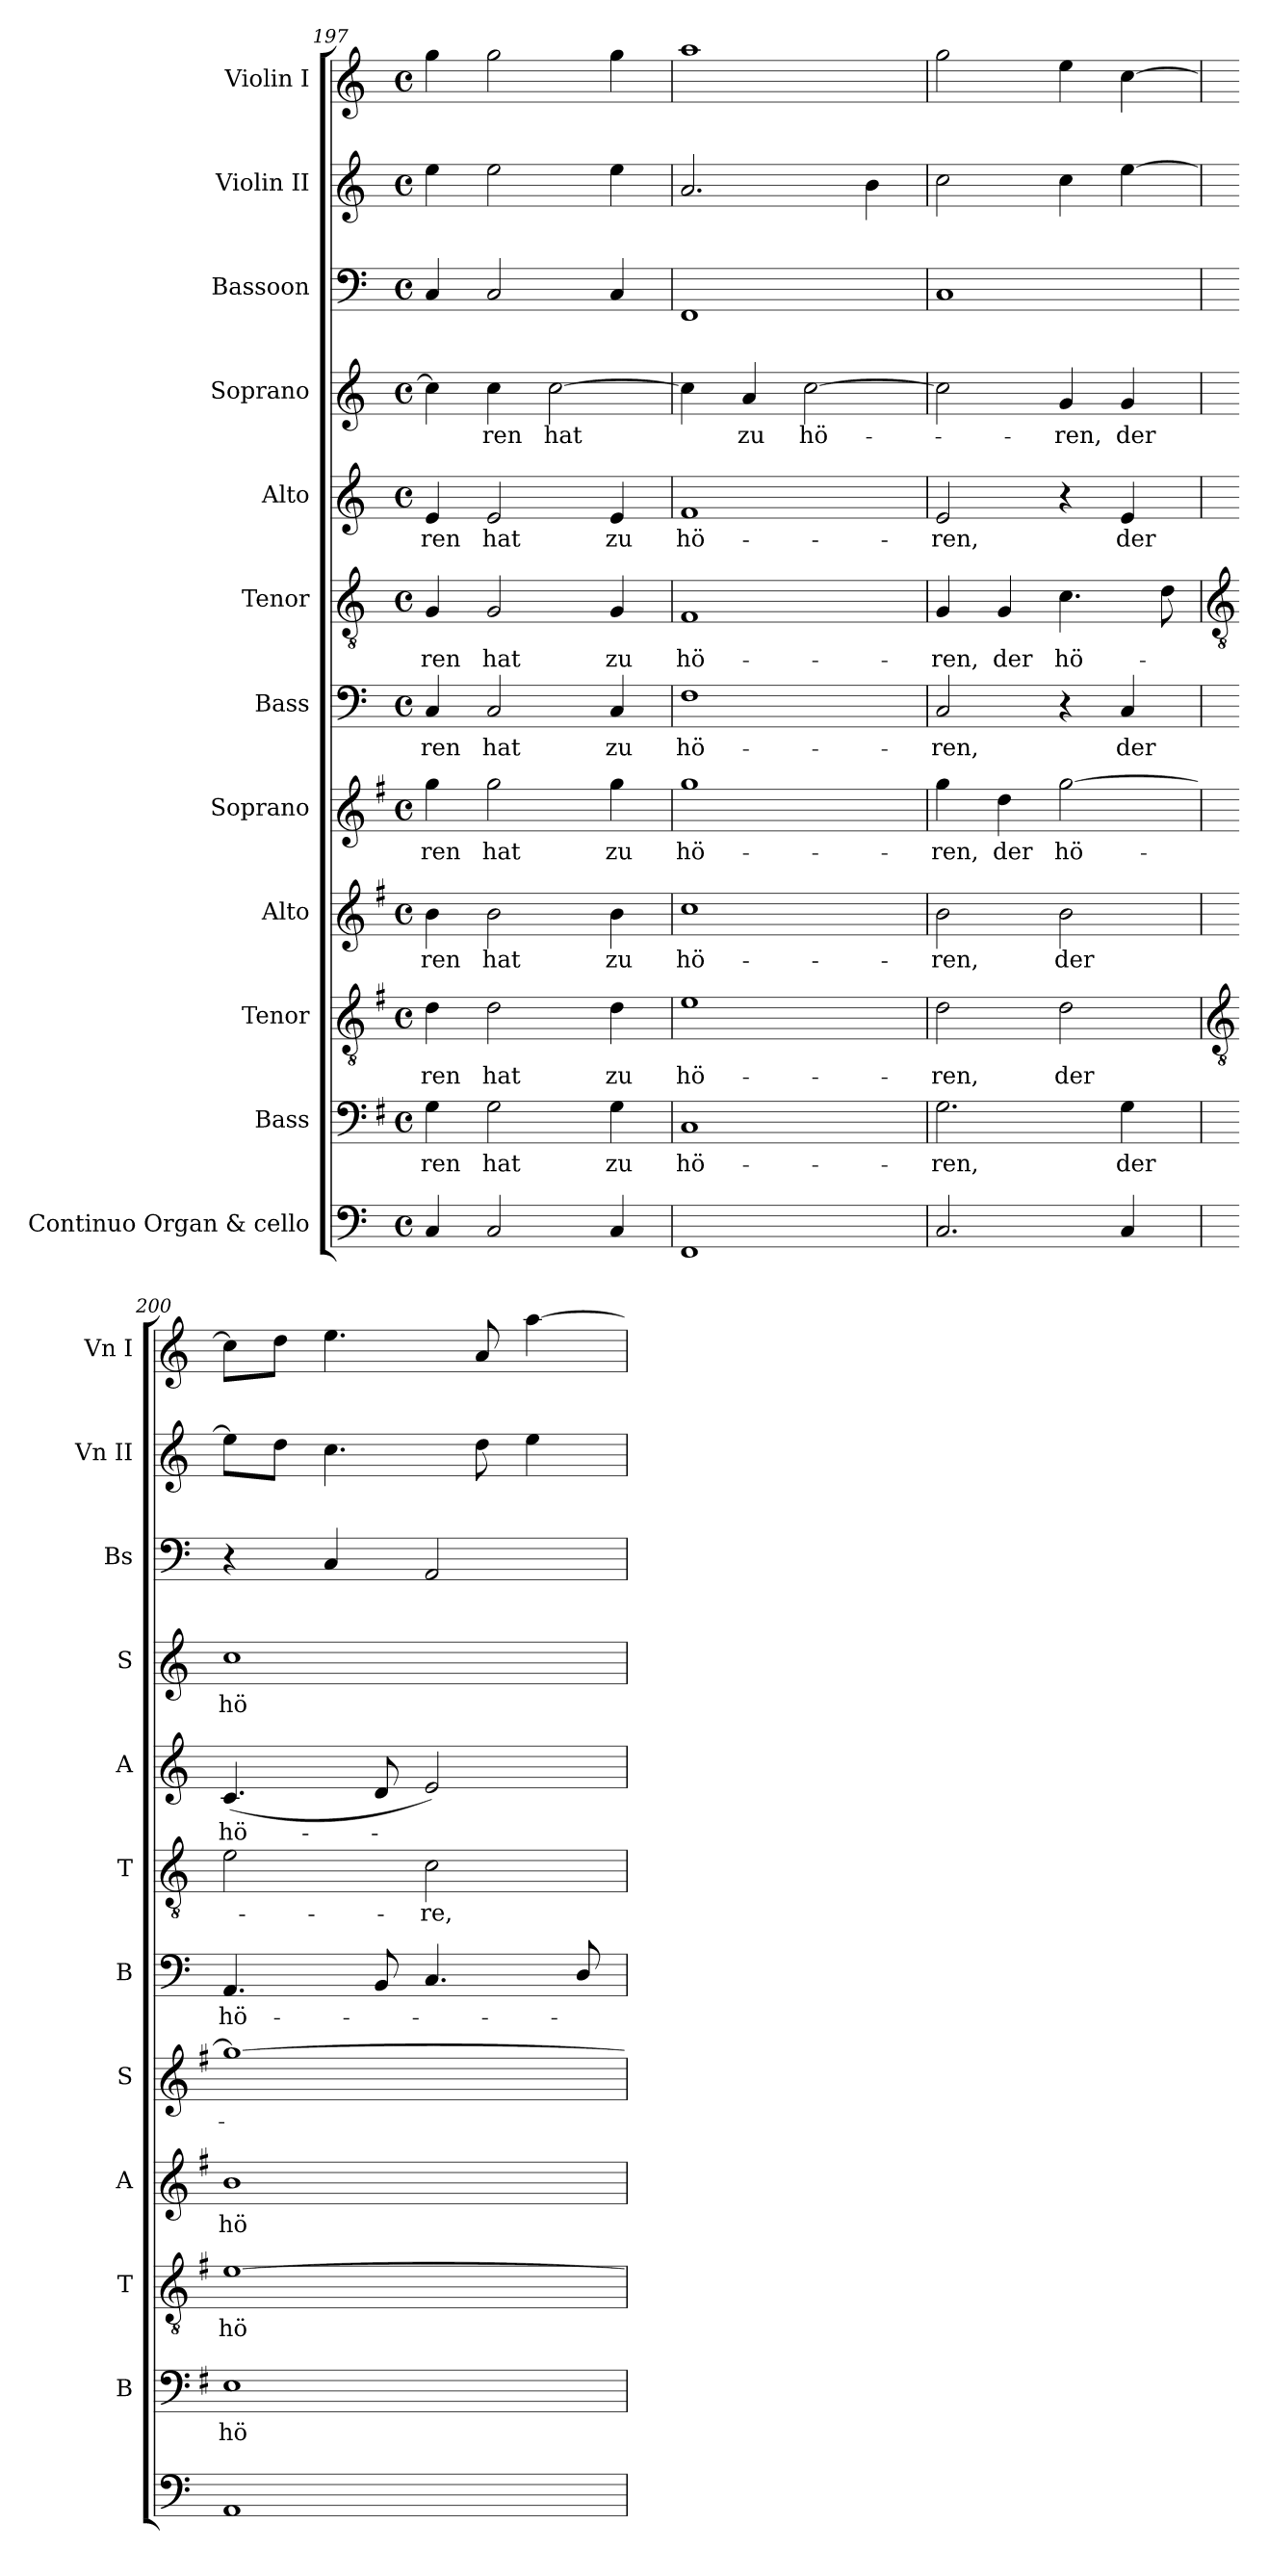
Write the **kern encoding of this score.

**kern	**kern	**text	**kern	**text	**kern	**text	**kern	**text	**kern	**text	**kern	**text	**kern	**text	**kern	**text	**kern	**kern	**kern
*part12	*part11	*part11	*part10	*part10	*part9	*part9	*part8	*part8	*part7	*part7	*part6	*part6	*part5	*part5	*part4	*part4	*part3	*part2	*part1
*staff12	*staff11	*staff11	*staff10	*staff10	*staff9	*staff9	*staff8	*staff8	*staff7	*staff7	*staff6	*staff6	*staff5	*staff5	*staff4	*staff4	*staff3	*staff2	*staff1
*I"Continuo Organ & cello	*I"Bass	*	*I"Tenor	*	*I"Alto	*	*I"Soprano	*	*I"Bass	*	*I"Tenor	*	*I"Alto	*	*I"Soprano	*	*I"Bassoon	*I"Violin II	*I"Violin I
*	*I'B	*	*I'T	*	*I'A	*	*I'S	*	*I'B	*	*I'T	*	*I'A	*	*I'S	*	*I'Bs	*I'Vn II	*I'Vn I
*clefF4	*clefF4	*	*clefGv2	*	*clefG2	*	*clefG2	*	*clefF4	*	*clefGv2	*	*clefG2	*	*clefG2	*	*clefF4	*clefG2	*clefG2
*	*ITrd4c7	*	*ITrd4c7	*	*ITrd4c7	*	*ITrd4c7	*	*	*	*	*	*	*	*	*	*	*	*
*k[]	*k[]	*	*k[]	*	*k[]	*	*k[]	*	*k[]	*	*k[]	*	*k[]	*	*k[]	*	*k[]	*k[]	*k[]
*C:	*C:	*	*C:	*	*C:	*	*C:	*	*C:	*	*C:	*	*C:	*	*C:	*	*C:	*C:	*C:
*M4/4	*M4/4	*	*M4/4	*	*M4/4	*	*M4/4	*	*M4/4	*	*M4/4	*	*M4/4	*	*M4/4	*	*M4/4	*M4/4	*M4/4
*met(c)	*met(c)	*	*met(c)	*	*met(c)	*	*met(c)	*	*met(c)	*	*met(c)	*	*met(c)	*	*met(c)	*	*met(c)	*met(c)	*met(c)
=197	=197	=197	=197	=197	=197	=197	=197	=197	=197	=197	=197	=197	=197	=197	=197	=197	=197	=197	=197
!	!	!LO:LY:b	!	!LO:LY:b	!	!LO:LY:b	!	!LO:LY:b	!	!LO:LY:b	!	!LO:LY:b	!	!LO:LY:b	!	!	!	!	!
4C	4C	-ren	4G	-ren	4e	-ren	4cc	-ren	4C	-ren	4G	-ren	4e	-ren	4cc]	.	4C	4ee	4gg
!	!	!LO:LY:b	!	!LO:LY:b	!	!LO:LY:b	!	!LO:LY:b	!	!LO:LY:b	!	!LO:LY:b	!	!LO:LY:b	!	!LO:LY:b	!	!	!
2C	2C	hat	2G	hat	2e	hat	2cc	hat	2C	hat	2G	hat	2e	hat	4cc	ren	2C	2ee	2gg
!	!	!	!	!	!	!	!	!	!	!	!	!	!	!	!	!LO:LY:b	!	!	!
.	.	.	.	.	.	.	.	.	.	.	.	.	.	.	[2cc	hat	.	.	.
!	!	!LO:LY:b	!	!LO:LY:b	!	!LO:LY:b	!	!LO:LY:b	!	!LO:LY:b	!	!LO:LY:b	!	!LO:LY:b	!	!	!	!	!
4C	4C	zu	4G	zu	4e	zu	4cc	zu	4C	zu	4G	zu	4e	zu	.	.	4C	4ee	4gg
=198	=198	=198	=198	=198	=198	=198	=198	=198	=198	=198	=198	=198	=198	=198	=198	=198	=198	=198	=198
!	!	!LO:LY:b	!	!LO:LY:b	!	!LO:LY:b	!	!LO:LY:b	!	!LO:LY:b	!	!LO:LY:b	!	!LO:LY:b	!	!	!	!	!
1FF	1FF	hö-	1A	hö-	1f	hö-	1cc	hö-	1F	hö-	1F	hö-	1f	hö-	4cc]	.	1FF	2.a	1aa
!	!	!	!	!	!	!	!	!	!	!	!	!	!	!	!	!LO:LY:b	!	!	!
.	.	.	.	.	.	.	.	.	.	.	.	.	.	.	4a	zu	.	.	.
!	!	!	!	!	!	!	!	!	!	!	!	!	!	!	!	!LO:LY:b	!	!	!
.	.	.	.	.	.	.	.	.	.	.	.	.	.	.	[2cc	hö-	.	.	.
.	.	.	.	.	.	.	.	.	.	.	.	.	.	.	.	.	.	4b	.
=199	=199	=199	=199	=199	=199	=199	=199	=199	=199	=199	=199	=199	=199	=199	=199	=199	=199	=199	=199
!	!	!LO:LY:b	!	!LO:LY:b	!	!LO:LY:b	!	!LO:LY:b	!	!LO:LY:b	!	!LO:LY:b	!	!LO:LY:b	!	!	!	!	!
2.C	2.C	-ren,	2G	-ren,	2e	-ren,	4cc	-ren,	2C	-ren,	4G	-ren,	2e	-ren,	2cc]	.	1C	2cc	2gg
!	!	!	!	!	!	!	!	!LO:LY:b	!	!	!	!LO:LY:b	!	!	!	!	!	!	!
.	.	.	.	.	.	.	4g	der	.	.	4G	der	.	.	.	.	.	.	.
!	!	!	!	!LO:LY:b	!	!LO:LY:b	!	!LO:LY:b	!	!	!	!LO:LY:b	!	!	!	!LO:LY:b	!	!	!
.	.	.	2G	der	2e	der	[2cc	hö-	4r	.	4.c	hö-	4r	.	4g	ren,	.	4cc	4ee
!	!	!LO:LY:b	!	!	!	!	!	!	!	!LO:LY:b	!	!	!	!LO:LY:b	!	!LO:LY:b	!	!	!
4C	4C	der	.	.	.	.	.	.	4C	der	.	.	4e	der	4g	der	.	[4ee	[4cc
.	.	.	.	.	.	.	.	.	.	.	8d	.	.	.	.	.	.	.	.
!!LO:LB:g=z
=200	=200	=200	=200	=200	=200	=200	=200	=200	=200	=200	=200	=200	=200	=200	=200	=200	=200	=200	=200
*	*	*	*clefGv2	*	*	*	*	*	*	*	*clefGv2	*	*	*	*	*	*	*	*
!	!	!LO:LY:b	!	!LO:LY:b	!	!LO:LY:b	!	!	!	!LO:LY:b	!	!	!	!LO:LY:b	!	!LO:LY:b	!	!	!
1AA	1AA	hö-	[1A	hö-	1e	hö-	1cc_	.	4.AA	hö-	2e	.	(<4.c	hö-	1cc	hö-	4r	8eeL]	8ccL]
.	.	.	.	.	.	.	.	.	.	.	.	.	.	.	.	.	.	8ddJ	8ddJ
.	.	.	.	.	.	.	.	.	.	.	.	.	.	.	.	.	4C	4.cc	4.ee
.	.	.	.	.	.	.	.	.	8BB	.	.	.	8d	.	.	.	.	.	.
!	!	!	!	!	!	!	!	!	!	!	!	!LO:LY:b	!	!	!	!	!	!	!
.	.	.	.	.	.	.	.	.	4.C	.	2c	re,	2e)	.	.	.	2AA	.	.
.	.	.	.	.	.	.	.	.	.	.	.	.	.	.	.	.	.	8dd	8a
.	.	.	.	.	.	.	.	.	.	.	.	.	.	.	.	.	.	4ee	[4aa
.	.	.	.	.	.	.	.	.	8D/	.	.	.	.	.	.	.	.	.	.
=	=	=	=	=	=	=	=	=	=	=	=	=	=	=	=	=	=	=	=
*-	*-	*-	*-	*-	*-	*-	*-	*-	*-	*-	*-	*-	*-	*-	*-	*-	*-	*-	*-
